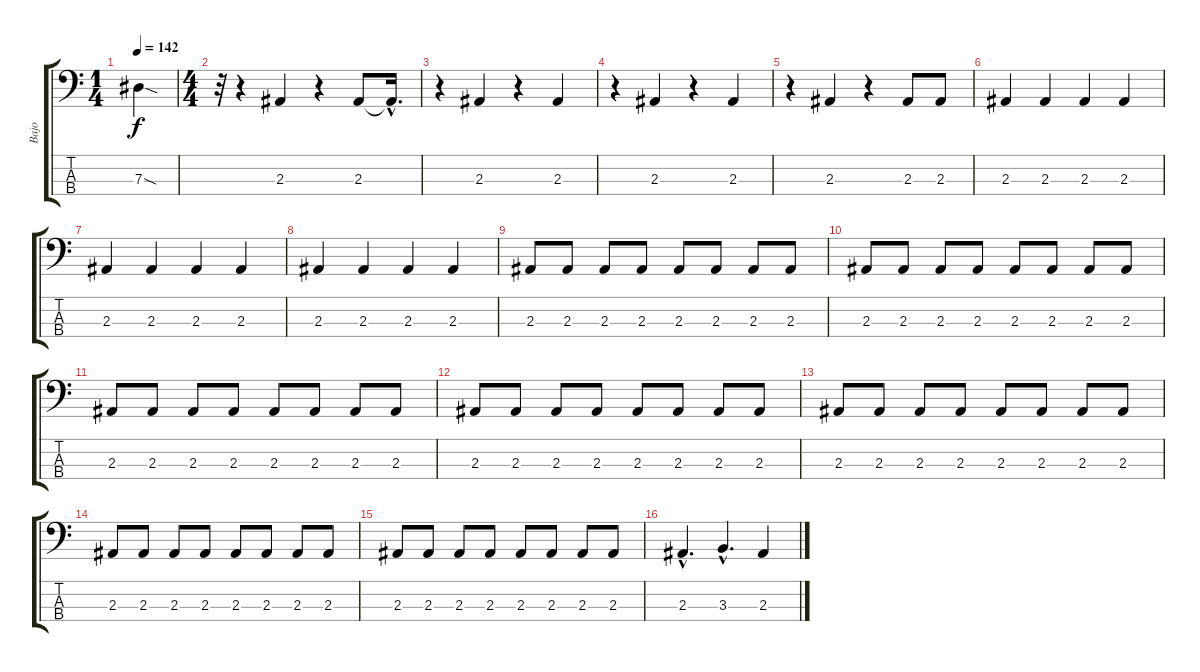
\track ("Bajo" "Bajo") {instrument electricbassfinger}
\staff {score tabs}
\tuning (Gb2 Db2 Ab1 Eb1) {hide}
\ts (1 4)
\tempo 142
\clef f4
\ks c
7.3{sod}.4{dy f instrument electricbassfinger} |
\ts (4 4)
r.32 r.4 2.3.4 r.4 2.3.8 2.3{hac t}.16{d} |
r.4 2.3.4 r.4 2.3.4 |
r.4 2.3.4 r.4 2.3.4 |
r.4 2.3.4 r.4 2.3.8 2.3.8 |
2.3.4 2.3.4 2.3.4 2.3.4 |
2.3.4 2.3.4 2.3.4 2.3.4 |
2.3.4 2.3.4 2.3.4 2.3.4 |
2.3.8 2.3.8 2.3.8 2.3.8 2.3.8 2.3.8 2.3.8 2.3.8 |
2.3.8 2.3.8 2.3.8 2.3.8 2.3.8 2.3.8 2.3.8 2.3.8 |
2.3.8 2.3.8 2.3.8 2.3.8 2.3.8 2.3.8 2.3.8 2.3.8 |
2.3.8 2.3.8 2.3.8 2.3.8 2.3.8 2.3.8 2.3.8 2.3.8 |
2.3.8 2.3.8 2.3.8 2.3.8 2.3.8 2.3.8 2.3.8 2.3.8 |
2.3.8 2.3.8 2.3.8 2.3.8 2.3.8 2.3.8 2.3.8 2.3.8 |
2.3.8 2.3.8 2.3.8 2.3.8 2.3.8 2.3.8 2.3.8 2.3.8 |
2.3{hac}.4{d} 3.3{hac}.4{d} 2.3.4
